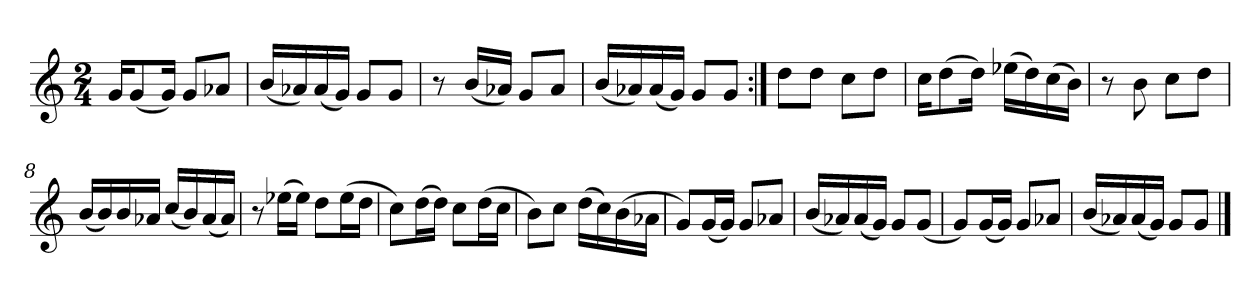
**kern
*part1
*staff1
*clefG2
*k[]
*C:
*M2/4
*MM84
=1
16g/KL
(8g/
16g/Jk)
8g/L
8a-X/J
=2
(16b/LL
16a-X/)
(16a-/
16g/JJ)
8g/L
8g/J
=3
8r
(16b/LL
16a-X/JJ)
8g/L
8a-/J
=4
(16b/LL
16a-X/)
(16a-/
16g/JJ)
8g/L
8g/J
!!LO:LB:g=z
=5:|!
8dd\L
8dd\J
8cc\L
8dd\J
=6
16cc\KL
(8dd\
16dd\Jk)
(16ee-X\LL
16dd\)
(16cc\
16b\JJ)
=7
8r
8b\
8cc\L
8dd\J
=8
(16b/LL
16b/)
(16b/
16a-X/JJ
(16cc/LL
16b/)
(16a-/
16a-/JJ)
!!LO:LB:g=z
=9
8r
(16ee-X\LL
16ee-\JJ)
8dd\L
(16ee-\L
16dd\JJ
=10
8cc\L)
(16dd\L
16dd\JJ)
8cc\L
(16dd\L
16cc\JJ
=11
8b\L)
8cc\J
(16dd\LL
16cc\)
(16b\
16a-X\JJ
=12
8g/L)
(16g/L
16g/JJ)
8g/L
8a-X/J
!!LO:LB:g=z
=13
(16b/LL
16a-X/)
(16a-/
16g/JJ)
8g/L
(8g/J
=14
8g/L)
(16g/L
16g/JJ)
8g/L
8a-X/J
=15
(16b/LL
16a-X/)
(16a-/
16g/JJ)
8g/L
8g/J
==
*-
